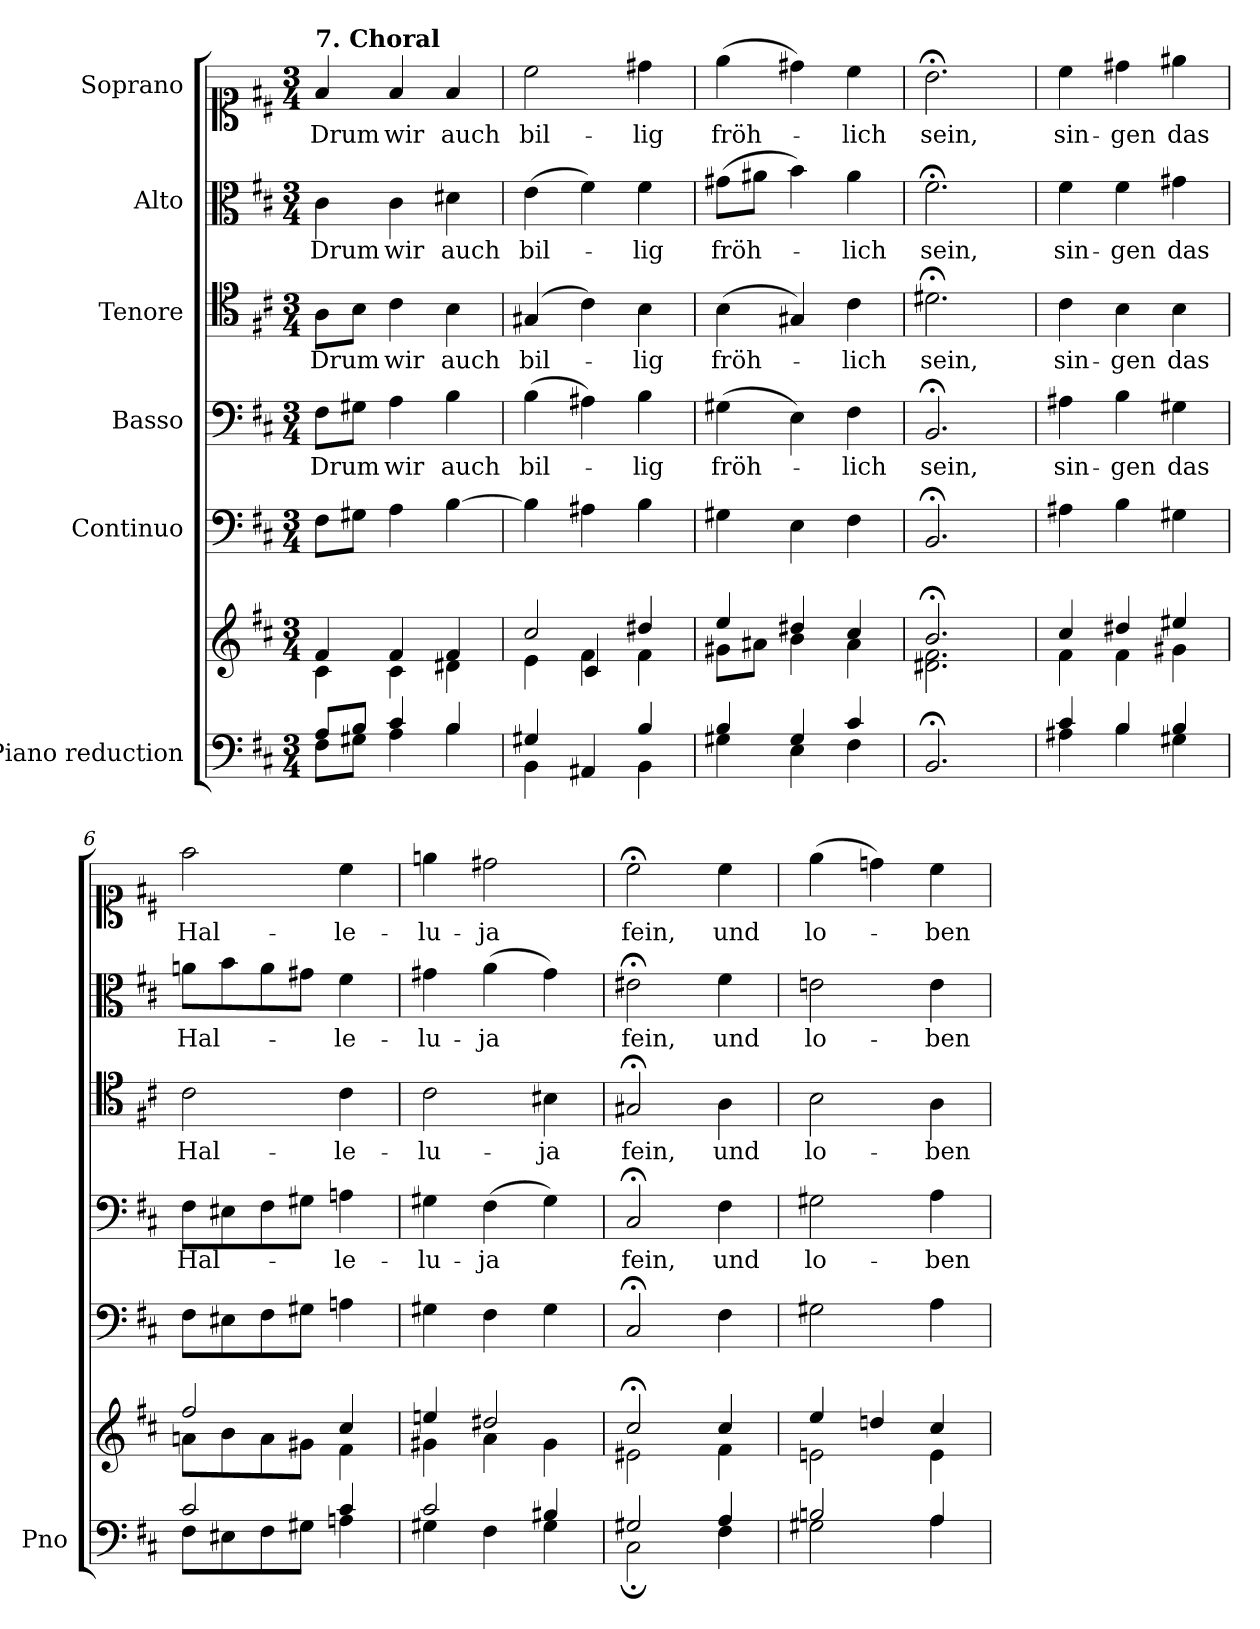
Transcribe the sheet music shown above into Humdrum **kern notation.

**kern	**kern	**kern	**kern	**text	**kern	**text	**kern	**text	**kern	**text
*part6	*part6	*part5	*part4	*part4	*part3	*part3	*part2	*part2	*part1	*part1
*staff7	*staff6	*staff5	*staff4	*staff4	*staff3	*staff3	*staff2	*staff2	*staff1	*staff1
*I"Piano reduction	*	*I"Continuo	*I"Basso	*	*I"Tenore	*	*I"Alto	*	*I"Soprano	*
*I'Pno	*	*	*	*	*	*	*	*	*	*
*stria5	*stria5	*	*	*	*	*	*	*	*	*
*clefF4	*clefG2	*clefF4	*clefF4	*	*clefC4	*	*clefC3	*	*clefC1	*
*k[f#c#]	*k[f#c#]	*k[f#c#]	*k[f#c#]	*	*k[f#c#]	*	*k[f#c#]	*	*k[f#c#]	*
*M3/4	*M3/4	*M3/4	*M3/4	*	*M3/4	*	*M3/4	*	*M3/4	*
=1	=1	=1	=1	=1	=1	=1	=1	=1	=1	=1
*^	*^	*	*	*	*	*	*	*	*	*
!	!	!	!	!	!	!	!	!	!	!	!LO:TX:a:B:t=7. Choral	!
!	!	!	!	!	!	!LO:LY:b	!	!LO:LY:b	!	!LO:LY:b	!	!LO:LY:b
8A/L	8F#\L	4f#/	4c#\	8F#\L	8F#\L	Drum	8A\L	Drum	4c#\	Drum	4f#/	Drum
8B/J	8G#X\J	.	.	8G#X\J	8G#X\J	.	8B\J	.	.	.	.	.
!	!	!	!	!	!	!LO:LY:b	!	!LO:LY:b	!	!LO:LY:b	!	!LO:LY:b
4c#/	4A\	4f#/	4c#\	4A\	4A\	wir	4c#\	wir	4c#\	wir	4f#/	wir
!	!	!	!	!	!	!LO:LY:b	!	!LO:LY:b	!	!LO:LY:b	!	!LO:LY:b
4B/	4B\	4f#/	4d#X\	[4B\	4B\	auch	4B\	auch	4d#X\	auch	4f#/	auch
=2	=2	=2	=2	=2	=2	=2	=2	=2	=2	=2	=2	=2
*	*	*	*^	*	*	*	*	*	*	*	*	*
!	!	!	!	!	!	!	!LO:LY:b	!	!LO:LY:b	!	!LO:LY:b	!	!LO:LY:b
4G#X/	4BB\	2cc#/	4e\	4ryy	4B\]	(4B\	bil-	(4G#X/	bil-	(4e\	bil-	2cc#\	bil-
4ryy	4AA#X/	.	4f#\	4c#/	4A#X\	4A#X\)	.	4c#\)	.	4f#\)	.	.	.
!	!	!	!	!	!	!	!LO:LY:b	!	!LO:LY:b	!	!LO:LY:b	!	!LO:LY:b
4B/	4BB\	4dd#X/	4f#\	4ryy	4B\	4B\	-lig	4B\	-lig	4f#\	-lig	4dd#X\	-lig
=3	=3	=3	=3	=3	=3	=3	=3	=3	=3	=3	=3	=3	=3
!	!	!	!	!	!	!	!LO:LY:b	!	!LO:LY:b	!	!LO:LY:b	!	!LO:LY:b
*	*	*	*v	*v	*	*	*	*	*	*	*	*	*
4B/	4G#X\	4ee/	8g#X\L	4G#X\	(4G#X\	fröh-	(4B\	fröh-	(8g#X\L	fröh-	(4ee\	fröh-
.	.	.	8a#X\J	.	.	.	.	.	8a#X\J	.	.	.
4G#/	4E\	4dd#X/	4b\	4E\	4E\)	.	4G#X/)	.	4b\)	.	4dd#X\)	.
!	!	!	!	!	!	!LO:LY:b	!	!LO:LY:b	!	!LO:LY:b	!	!LO:LY:b
4c#/	4F#\	4cc#/	4a#\	4F#\	4F#\	-lich	4c#\	-lich	4a#\	-lich	4cc#\	-lich
=4	=4	=4	=4	=4	=4	=4	=4	=4	=4	=4	=4	=4
!	!	!	!	!	!	!LO:LY:b	!	!LO:LY:b	!	!LO:LY:b	!	!LO:LY:b
*v	*v	*	*	*	*	*	*	*	*	*	*	*
2.BB;/	2.b;</	2.d#X\ 2.f#\	2.BB;</	2.BB;</	sein,	2.d#X;<\	sein,	2.f#;<\	sein,	2.b;<\	sein,
=5	=5	=5	=5	=5	=5	=5	=5	=5	=5	=5	=5
*^	*	*	*	*	*	*	*	*	*	*	*
!	!	!	!	!	!	!LO:LY:b	!	!LO:LY:b	!	!LO:LY:b	!	!LO:LY:b
4c#/	4A#X\	4cc#/	4f#\	4A#X\	4A#X\	sin-	4c#\	sin-	4f#\	sin-	4cc#\	sin-
!	!	!	!	!	!	!LO:LY:b	!	!LO:LY:b	!	!LO:LY:b	!	!LO:LY:b
4B/	4B\	4dd#X/	4f#\	4B\	4B\	-gen	4B\	-gen	4f#\	-gen	4dd#X\	-gen
!	!	!	!	!	!	!LO:LY:b	!	!LO:LY:b	!	!LO:LY:b	!	!LO:LY:b
4B/	4G#X\	4ee#X/	4g#X\	4G#X\	4G#X\	das	4B\	das	4g#X\	das	4ee#X\	das
=6	=6	=6	=6	=6	=6	=6	=6	=6	=6	=6	=6	=6
!	!	!	!	!	!	!LO:LY:b	!	!LO:LY:b	!	!LO:LY:b	!	!LO:LY:b
2c#/	8F#\L	2ff#/	8an\L	8F#\L	8F#\L	Hal-	2c#\	Hal-	8an\L	Hal-	2ff#\	Hal-
.	8E#X\	.	8b\	8E#X\	8E#X\	.	.	.	8b\	.	.	.
.	8F#\	.	8a\	8F#\	8F#\	.	.	.	8a\	.	.	.
.	8G#X\J	.	8g#X\J	8G#X\J	8G#X\J	.	.	.	8g#X\J	.	.	.
!	!	!	!	!	!	!LO:LY:b	!	!LO:LY:b	!	!LO:LY:b	!	!LO:LY:b
4c#/	4An\	4cc#/	4f#\	4An\	4An\	-le-	4c#\	-le-	4f#\	-le-	4cc#\	-le-
=7	=7	=7	=7	=7	=7	=7	=7	=7	=7	=7	=7	=7
!	!	!	!	!	!	!LO:LY:b	!	!LO:LY:b	!	!LO:LY:b	!	!LO:LY:b
2c#/	4G#X\	4een/	4g#X\	4G#X\	4G#X\	-lu-	2c#\	-lu-	4g#X\	-lu-	4een\	-lu-
!	!	!	!	!	!	!LO:LY:b	!	!	!	!LO:LY:b	!	!LO:LY:b
.	4F#\	2dd#X/	4a\	4F#\	(4F#\	-ja	.	.	(4a\	-ja	2dd#X\	-ja
!	!	!	!	!	!	!	!	!LO:LY:b	!	!	!	!
4B#X/	4G#\	.	4g#\	4G#\	4G#\)	.	4B#X\	-ja	4g#\)	.	.	.
=8	=8	=8	=8	=8	=8	=8	=8	=8	=8	=8	=8	=8
!	!	!	!	!	!	!LO:LY:b	!	!LO:LY:b	!	!LO:LY:b	!	!LO:LY:b
2G#X/	2C#;\	2cc#;</	2e#X\	2C#;</	2C#;</	fein,	2G#X;</	fein,	2e#X;<\	fein,	2cc#;<\	fein,
!	!	!	!	!	!	!LO:LY:b	!	!LO:LY:b	!	!LO:LY:b	!	!LO:LY:b
4A/	4F#\	4cc#/	4f#\	4F#\	4F#\	und	4A\	und	4f#\	und	4cc#\	und
=9	=9	=9	=9	=9	=9	=9	=9	=9	=9	=9	=9	=9
!	!	!	!	!	!	!LO:LY:b	!	!LO:LY:b	!	!LO:LY:b	!	!LO:LY:b
2Bn/	2G#X\	4ee/	2en\	2G#X\	2G#X\	lo-	2B\	lo-	2en\	lo-	(4ee\	lo-
.	.	4ddn/	.	.	.	.	.	.	.	.	4ddn\)	.
!	!	!	!	!	!	!LO:LY:b	!	!LO:LY:b	!	!LO:LY:b	!	!LO:LY:b
4A/	4A\	4cc#/	4e\	4A\	4A\	-ben	4A\	-ben	4e\	-ben	4cc#\	-ben
*v	*v	*	*	*	*	*	*	*	*	*	*	*
*	*v	*v	*	*	*	*	*	*	*	*	*
=	=	=	=	=	=	=	=	=	=	=
*-	*-	*-	*-	*-	*-	*-	*-	*-	*-	*-
